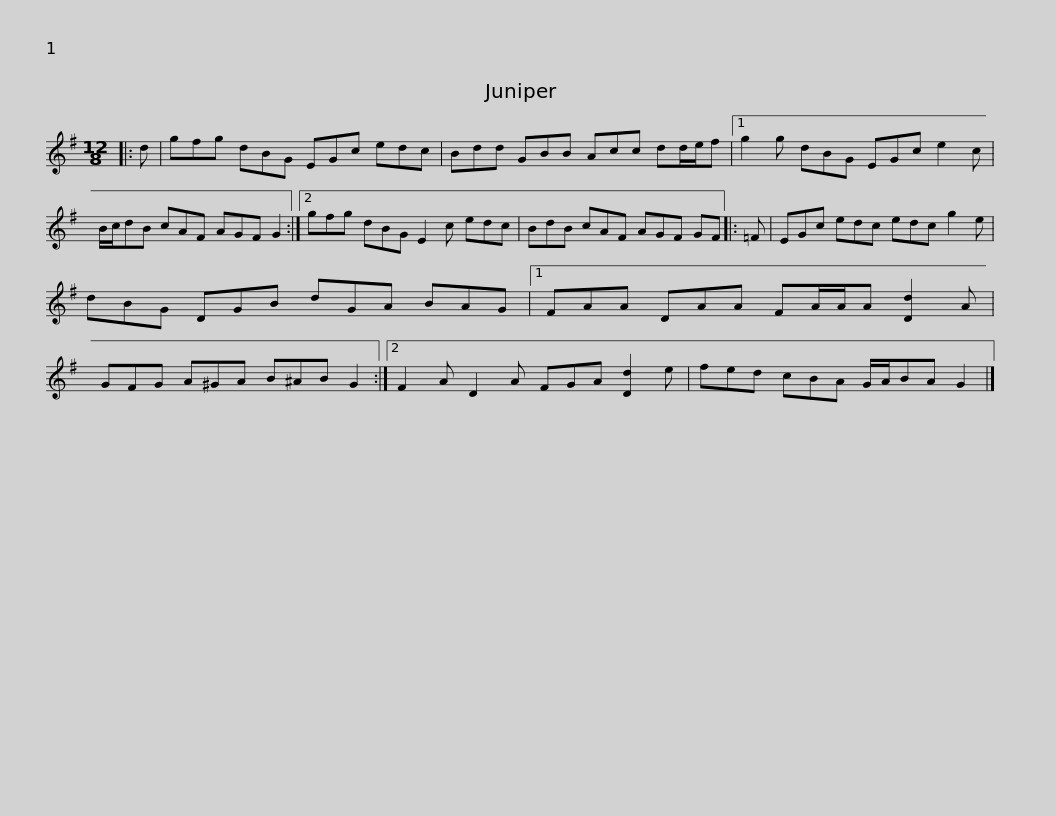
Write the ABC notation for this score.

X:1
L:1/8
M:12/8
I:linebreak $
K:G
V:1 treble
V:1
|: d | gfg dBG EGc edc | Bdd GBB Acc dd/e/f |1 g2 g dBG EGc e2 c |$ B/c/dB cAF AGF G2 :|2 %5
 gfg dBG E2 c edc | BdB cAF AGF GF |: =F |$ EGc edc edc g2 e | dBG DGB dGA BAG |1 %10
 FAA DAA FA/A/A [Dd]2 A |$ GFG A^GA B^AB G2 :|2 F2 A D2 A FGA [Dd]2 e | fed cBA G/A/BA G2 |] %14
